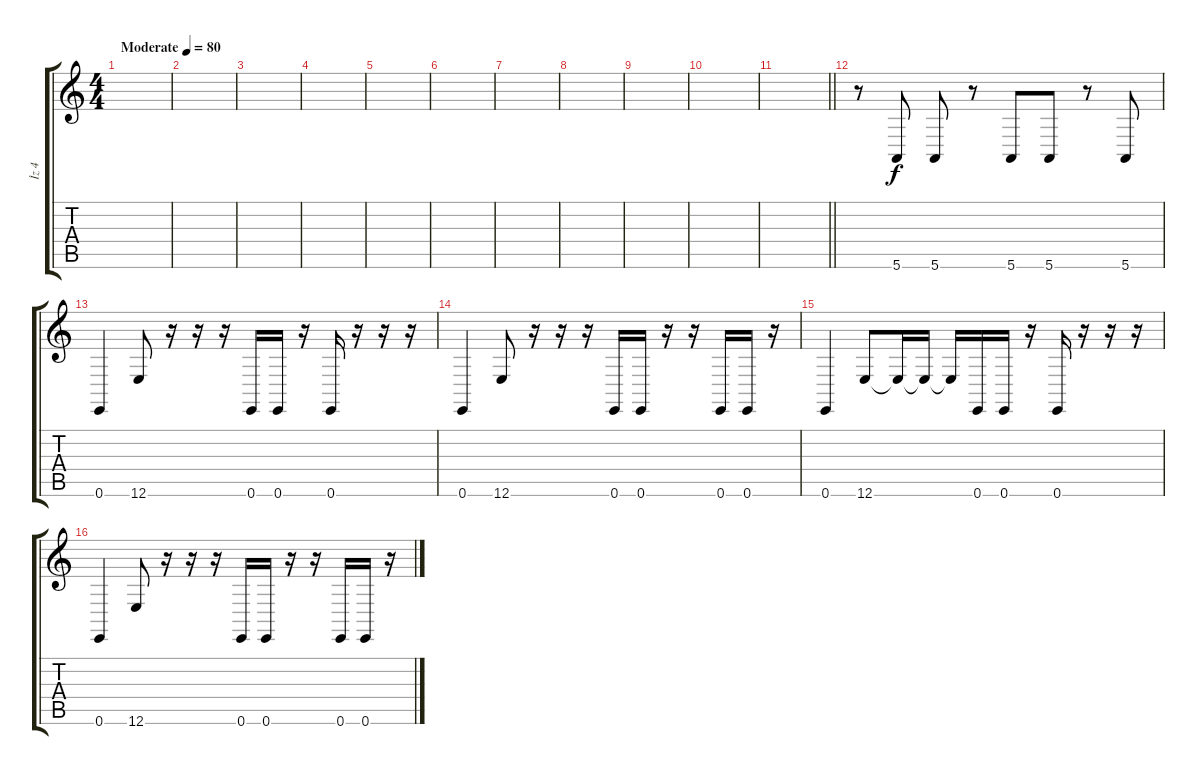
\track ("İz 4" "İz 4") {instrument synthdrum}
\staff {score tabs}
\tuning (E4 B3 G3 D3 A2 E2) {hide}
\ts (4 4)
\tempo (80 "Moderate")
\clef g2
\ks c
|
|
|
|
|
|
|
|
|
|
\barLineRight lightlight
|
\section ("" "")
r.8 5.6.8 5.6.8 r.8 5.6.8 5.6.8 r.8 5.6.8 |
0.6.4 12.6.8 r.16 r.16 r.16 0.6.16 0.6.16 r.16 0.6.16 r.16 r.16 r.16 |
0.6.4 12.6.8 r.16 r.16 r.16 0.6.16 0.6.16 r.16 r.16 0.6.16 0.6.16 r.16 |
0.6.4 12.6.8 12.6{t}.16 12.6{t}.16 12.6{t}.16 0.6.16 0.6.16 r.16 0.6.16 r.16 r.16 r.16 |
0.6.4 12.6.8 r.16 r.16 r.16 0.6.16 0.6.16 r.16 r.16 0.6.16 0.6.16 r.16
